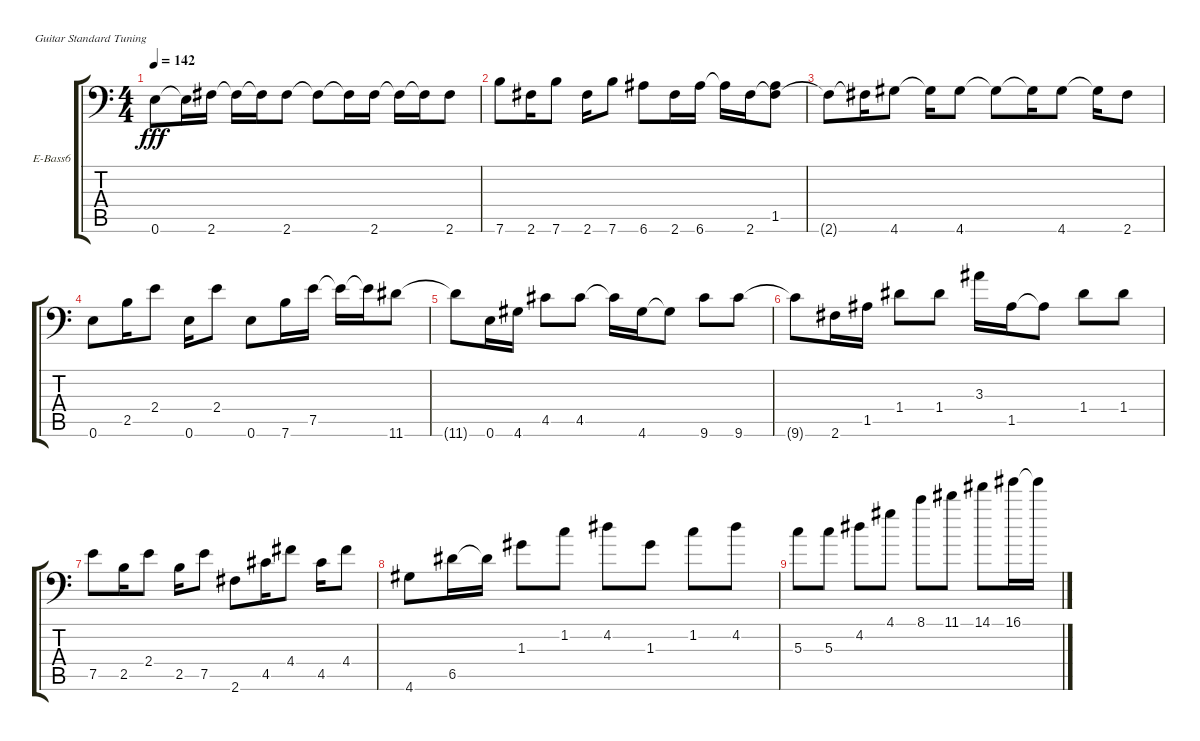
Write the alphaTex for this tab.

\bracketExtendMode groupsimilarinstruments
\firstSystemTrackNameOrientation horizontal
\otherSystemsTrackNameOrientation horizontal
\track ("Electric Bass" "E-Bass6") {solo instrument electricbassfinger}
\staff {score tabs}
\tuning (E4 B3 G3 D3 A2 E2)
\ts (4 4)
\tempo 142
\clef f4
\ks c
0.6{t}.8{dy fff} 0.6{t}.16 2.6.16 2.6{t}.16 2.6{t}.16 2.6.8 2.6{t}.8 2.6{t}.16 2.6.16 2.6{t}.16 2.6{t}.16 2.6.8 |
7.6.8 2.6.16 7.6.8 2.6.16 7.6.8 6.6.8 2.6.16 6.6.16 6.6{t}.16 2.6.16 (1.5 2.6{t}).8 |
2.6{t}.8 2.6{t}.16 4.6.8 4.6{t}.16 4.6.8 4.6{t}.8 4.6{t}.16 4.6.8 4.6{t}.16 2.6.8 |
0.6.8 2.5.16 2.4.8 0.6.16 2.4.8 0.6.8 7.6.16 7.5.16 7.5{t}.16 7.5{t}.16 11.6.8 |
11.6{t}.8 0.6.16 4.6.16 4.5.8 4.5.8 4.5{t}.16 4.6.16 4.6{t}.8 9.6.8 9.6.8 |
9.6{t}.8 2.6.16 1.5.16 1.4.8 1.4.8 3.3.16 1.5.16 1.5{t}.8 1.4.8 1.4.8 |
7.5.8 2.5.16 2.4.8 2.5.16 7.5.8 2.6.8 4.5.16 4.4.8 4.5.16 4.4.8 |
4.6.8 6.5.16 6.5{t}.16 1.3.8 1.2.8 4.2.8 1.3.8 1.2.8 4.2.8 |
5.3.8 5.3.8 4.2.8 4.1.8 8.1.8 11.1.8 14.1.8 16.1.16 16.1{t}.16
